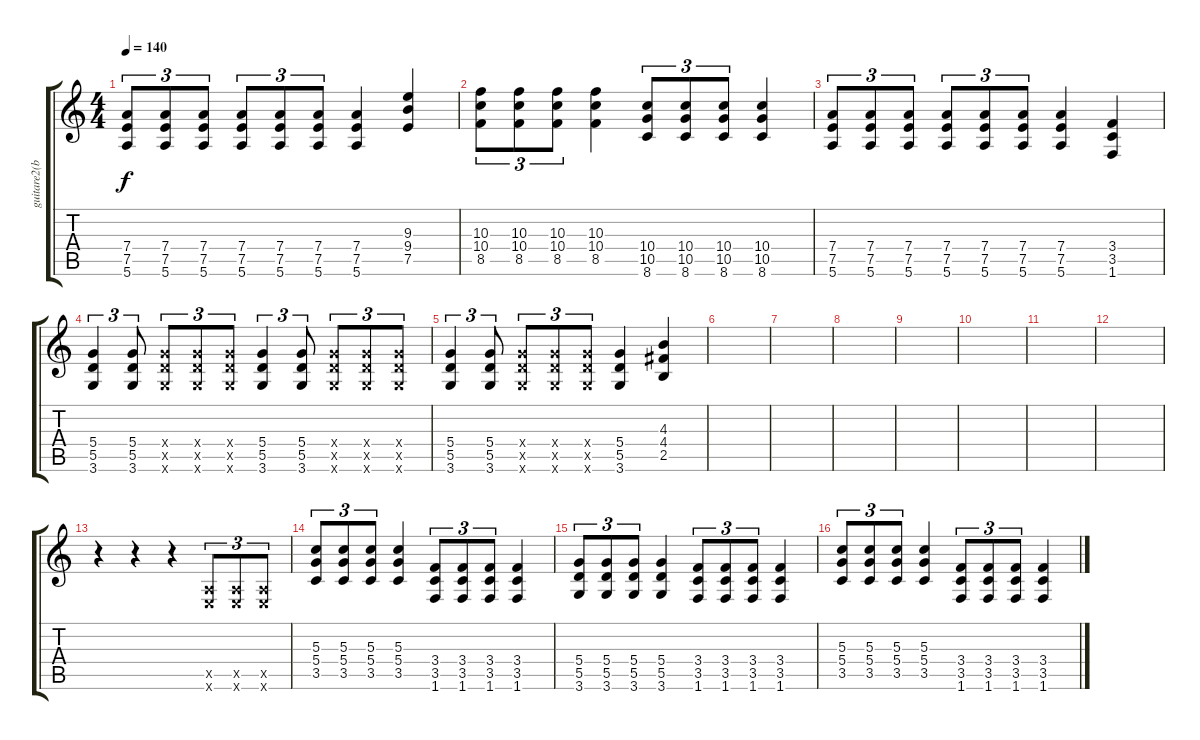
\track ("guitare2(billy joe)" "guitare2(b") {instrument overdrivenguitar}
\staff {score tabs}
\tuning (E4 B3 G3 D3 A2 E2) {hide}
\ts (4 4)
\tempo 140
\clef g2
\ks c
(7.4 7.5 5.6).8{tu (3 2) dy f} (7.4 7.5 5.6).8{tu (3 2)} (7.4 7.5 5.6).8{tu (3 2)} (7.4 7.5 5.6).8{tu (3 2)} (7.4 7.5 5.6).8{tu (3 2)} (7.4 7.5 5.6).8{tu (3 2)} (7.4 7.5 5.6).4 (9.3 9.4 7.5).4 |
(10.3 10.4 8.5).8{tu (3 2)} (10.3 10.4 8.5).8{tu (3 2)} (10.3 10.4 8.5).8{tu (3 2)} (10.3 10.4 8.5).4 (10.4 10.5 8.6).8{tu (3 2)} (10.4 10.5 8.6).8{tu (3 2)} (10.4 10.5 8.6).8{tu (3 2)} (10.4 10.5 8.6).4 |
(7.4 7.5 5.6).8{tu (3 2)} (7.4 7.5 5.6).8{tu (3 2)} (7.4 7.5 5.6).8{tu (3 2)} (7.4 7.5 5.6).8{tu (3 2)} (7.4 7.5 5.6).8{tu (3 2)} (7.4 7.5 5.6).8{tu (3 2)} (7.4 7.5 5.6).4 (3.4 3.5 1.6).4 |
(5.4 5.5 3.6).4{tu (3 2)} (5.4 5.5 3.6).8{tu (3 2)} (5.4{x} 5.5{x} 3.6{x}).8{tu (3 2)} (5.4{x} 5.5{x} 3.6{x}).8{tu (3 2)} (5.4{x} 5.5{x} 3.6{x}).8{tu (3 2)} (5.4 5.5 3.6).4{tu (3 2)} (5.4 5.5 3.6).8{tu (3 2)} (5.4{x} 5.5{x} 3.6{x}).8{tu (3 2)} (5.4{x} 5.5{x} 3.6{x}).8{tu (3 2)} (5.4{x} 5.5{x} 3.6{x}).8{tu (3 2)} |
(5.4 5.5 3.6).4{tu (3 2)} (5.4 5.5 3.6).8{tu (3 2)} (5.4{x} 5.5{x} 3.6{x}).8{tu (3 2)} (5.4{x} 5.5{x} 3.6{x}).8{tu (3 2)} (5.4{x} 5.5{x} 3.6{x}).8{tu (3 2)} (5.4 5.5 3.6).4 (4.3 4.4 2.5).4 |
|
|
|
|
|
|
|
r.4 r.4 r.4 (0.5{x} 0.6{x}).8{tu (3 2)} (0.5{x} 0.6{x}).8{tu (3 2)} (0.5{x} 0.6{x}).8{tu (3 2)} |
(5.3 5.4 3.5).8{tu (3 2)} (5.3 5.4 3.5).8{tu (3 2)} (5.3 5.4 3.5).8{tu (3 2)} (5.3 5.4 3.5).4 (3.4 3.5 1.6).8{tu (3 2)} (3.4 3.5 1.6).8{tu (3 2)} (3.4 3.5 1.6).8{tu (3 2)} (3.4 3.5 1.6).4 |
(5.4 5.5 3.6).8{tu (3 2)} (5.4 5.5 3.6).8{tu (3 2)} (5.4 5.5 3.6).8{tu (3 2)} (5.4 5.5 3.6).4 (3.4 3.5 1.6).8{tu (3 2)} (3.4 3.5 1.6).8{tu (3 2)} (3.4 3.5 1.6).8{tu (3 2)} (3.4 3.5 1.6).4 |
(5.3 5.4 3.5).8{tu (3 2)} (5.3 5.4 3.5).8{tu (3 2)} (5.3 5.4 3.5).8{tu (3 2)} (5.3 5.4 3.5).4 (3.4 3.5 1.6).8{tu (3 2)} (3.4 3.5 1.6).8{tu (3 2)} (3.4 3.5 1.6).8{tu (3 2)} (3.4 3.5 1.6).4
